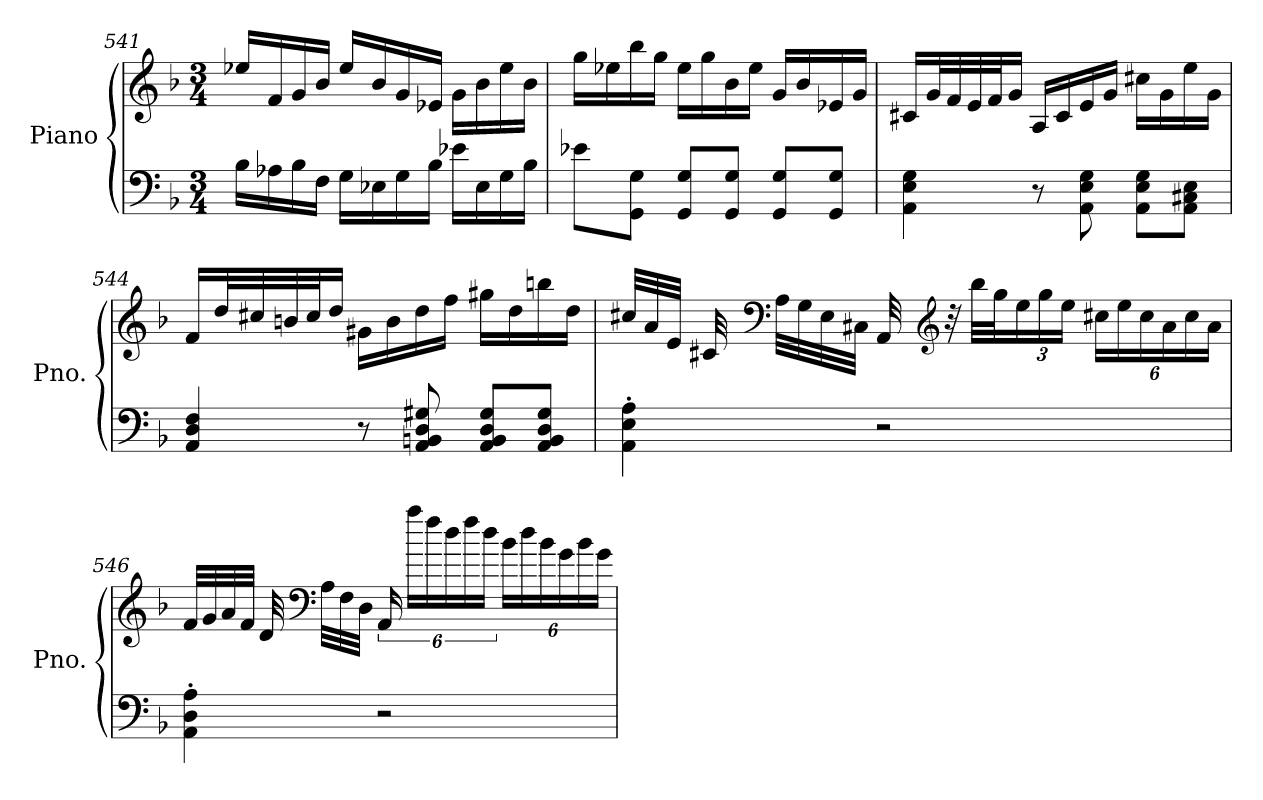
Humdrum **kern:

**kern	**kern
*part1	*part1
*staff2	*staff1
*I"Piano	*
*I'Pno.	*
*clefF4	*clefG2
*k[b-]	*k[b-]
*M3/4	*M3/4
=541	=541
16B-\LL	16ee-X/LL
16A-X\	16f/
16B-\	16g/
16F\JJ	16b-/JJ
16G\LL	16ee-/LL
16E-X\	16b-/
16G\	16g/
16B-\JJ	16e-X/JJ
16e-X\LL	16g\LL
16E-\	16b-\
16G\	16ee-\
16B-\JJ	16b-\JJ
=542	=542
8e-X\L	16gg\LL
.	16ee-X\
8GG\ 8G\J	16bb-\
.	16gg\JJ
8GG/ 8G/L	16ee-\LL
.	16gg\
8GG/ 8G/J	16b-\
.	16ee-\JJ
8GG/ 8G/L	16g/LL
.	16b-/
8GG/ 8G/J	16e-X/
.	16g/JJ
=543	=543
4AA\ 4E\ 4G\	16c#X/LL
.	32g/L
.	32f/
.	32e/
.	32f/J
.	16g/JJ
8r	16A/LL
.	16c#/
8AA\ 8E\ 8G\	16e/
.	16g/JJ
8AA\ 8E\ 8G\L	16cc#X\LL
.	16g\
8AA\ 8C#X\ 8E\J	16ee\
.	16g\JJ
=544	=544
4AA/ 4D/ 4F/	16f/LL
.	32dd/L
.	32cc#X/
.	32bn/
.	32cc#/J
.	16dd/JJ
8r	16g#X\LL
.	16b\
8AA/ 8BBn/ 8D/ 8G#X/	16dd\
.	16ff\JJ
8AA/ 8BB/ 8D/ 8G#/L	16gg#X\LL
.	16dd\
8AA/ 8BB/ 8D/ 8G#/J	16bbn\
.	16dd\JJ
=545	=545
4AA\' 4E\' 4A\'	32cc#X/LLL
.	32a/
.	32e/JJJ
.	32c#X/
*	*clefF4
.	32A\LLL
.	32G\
.	32E\
.	32C#X\JJJ
2r	32AA/
*	*clefG2
.	32r
.	32bb-\LLL
.	32gg\J
*	*Xbrackettup
.	24ee\
.	24gg\
.	24ee\JJ
.	24cc#X\LL
.	24ee\
.	24cc#\
.	24a\
.	24cc#\
.	24a\JJ
=546	=546
4AA\' 4D\' 4A\'	32f/LLL
.	32g/
.	32a/
.	32f/JJJ
.	32d/
*	*clefF4
.	32A\LLL
.	32F\
.	32D\JJJ
*	*brackettup
2r	24AA/
.	24aa\LL
.	24ff\
*	*Xbrackettup
.	24dd\
.	24ff\
.	24dd\JJ
.	24b-\LL
.	24dd\
.	24b-\
.	24g\
.	24b-\
.	24g\JJ
=	=
*-	*-
